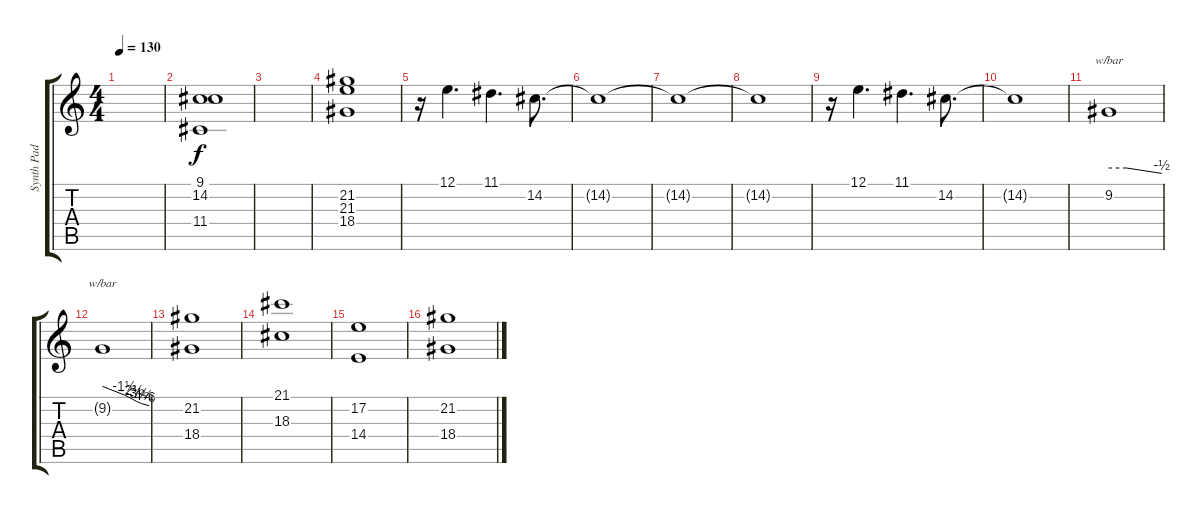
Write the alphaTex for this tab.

\track ("Synth Pad" "Synth Pad") {instrument pad8sweep}
\staff {score tabs}
\tuning (E4 B3 G3 D3 A2 E2) {hide}
\ts (4 4)
\tempo 130
\clef g2
\ks c
|
(9.1 14.2 11.4).1 |
|
(21.2 21.3 18.4).1 |
r.16 12.1.4{d} 11.1.4{d} 14.2.8{d} |
14.2{t}.1 |
14.2{t}.1 |
14.2{t}.1 |
r.16 12.1.4{d} 11.1.4{d} 14.2.8{d} |
14.2{t}.1 |
9.2.1{tbe (custom default 0 0 20 0 60 -2)} |
9.2{t}.1{tbe (custom default 0 -2 28 -6 38 -10 44 -14 50 -18 60 -24)} |
(21.2 18.4).1{volume 11} |
(21.1 18.3).1 |
(17.2 14.4).1 |
(21.2 18.4).1
